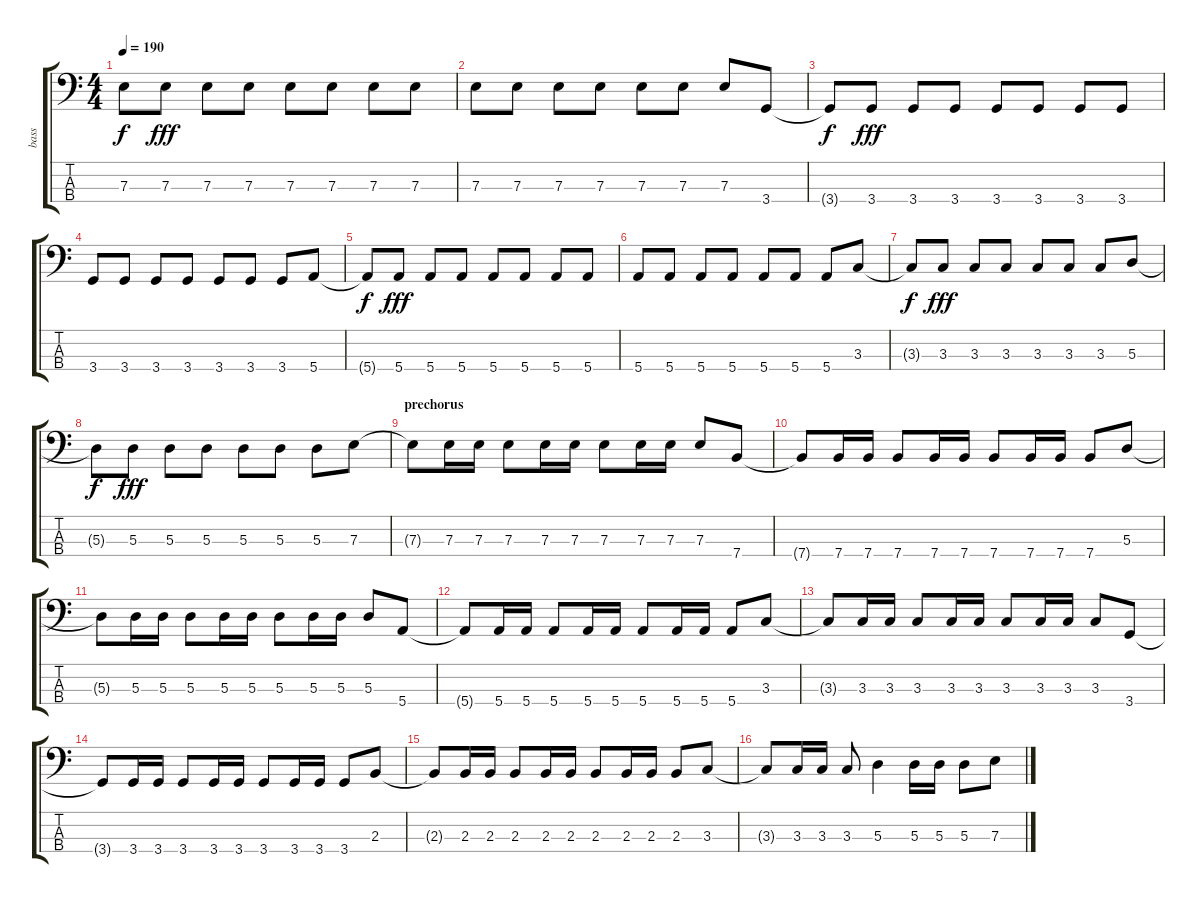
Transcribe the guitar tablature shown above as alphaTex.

\track ("bass" "bass") {instrument electricbassfinger}
\staff {score tabs}
\tuning (G2 D2 A1 E1) {hide}
\ts (4 4)
\tempo 190
\clef f4
\ks c
7.3{t}.8{dy f} 7.3.8{dy fff} 7.3.8 7.3.8 7.3.8 7.3.8 7.3.8 7.3.8 |
7.3.8 7.3.8 7.3.8 7.3.8 7.3.8 7.3.8 7.3.8 3.4.8 |
3.4{t}.8{dy f} 3.4.8{dy fff} 3.4.8 3.4.8 3.4.8 3.4.8 3.4.8 3.4.8 |
3.4.8 3.4.8 3.4.8 3.4.8 3.4.8 3.4.8 3.4.8 5.4.8 |
5.4{t}.8{dy f} 5.4.8{dy fff} 5.4.8 5.4.8 5.4.8 5.4.8 5.4.8 5.4.8 |
5.4.8 5.4.8 5.4.8 5.4.8 5.4.8 5.4.8 5.4.8 3.3.8 |
3.3{t}.8{dy f} 3.3.8{dy fff} 3.3.8 3.3.8 3.3.8 3.3.8 3.3.8 5.3.8 |
5.3{t}.8{dy f} 5.3.8{dy fff} 5.3.8 5.3.8 5.3.8 5.3.8 5.3.8 7.3.8 |
\section ("" "prechorus")
7.3{t}.8 7.3.16 7.3.16 7.3.8 7.3.16 7.3.16 7.3.8 7.3.16 7.3.16 7.3.8 7.4.8 |
7.4{t}.8 7.4.16 7.4.16 7.4.8 7.4.16 7.4.16 7.4.8 7.4.16 7.4.16 7.4.8 5.3.8 |
5.3{t}.8 5.3.16 5.3.16 5.3.8 5.3.16 5.3.16 5.3.8 5.3.16 5.3.16 5.3.8 5.4.8 |
5.4{t}.8 5.4.16 5.4.16 5.4.8 5.4.16 5.4.16 5.4.8 5.4.16 5.4.16 5.4.8 3.3.8 |
3.3{t}.8 3.3.16 3.3.16 3.3.8 3.3.16 3.3.16 3.3.8 3.3.16 3.3.16 3.3.8 3.4.8 |
3.4{t}.8 3.4.16 3.4.16 3.4.8 3.4.16 3.4.16 3.4.8 3.4.16 3.4.16 3.4.8 2.3.8 |
2.3{t}.8 2.3.16 2.3.16 2.3.8 2.3.16 2.3.16 2.3.8 2.3.16 2.3.16 2.3.8 3.3.8 |
3.3{t}.8 3.3.16 3.3.16 3.3.8 5.3.4 5.3.16 5.3.16 5.3.8 7.3.8
